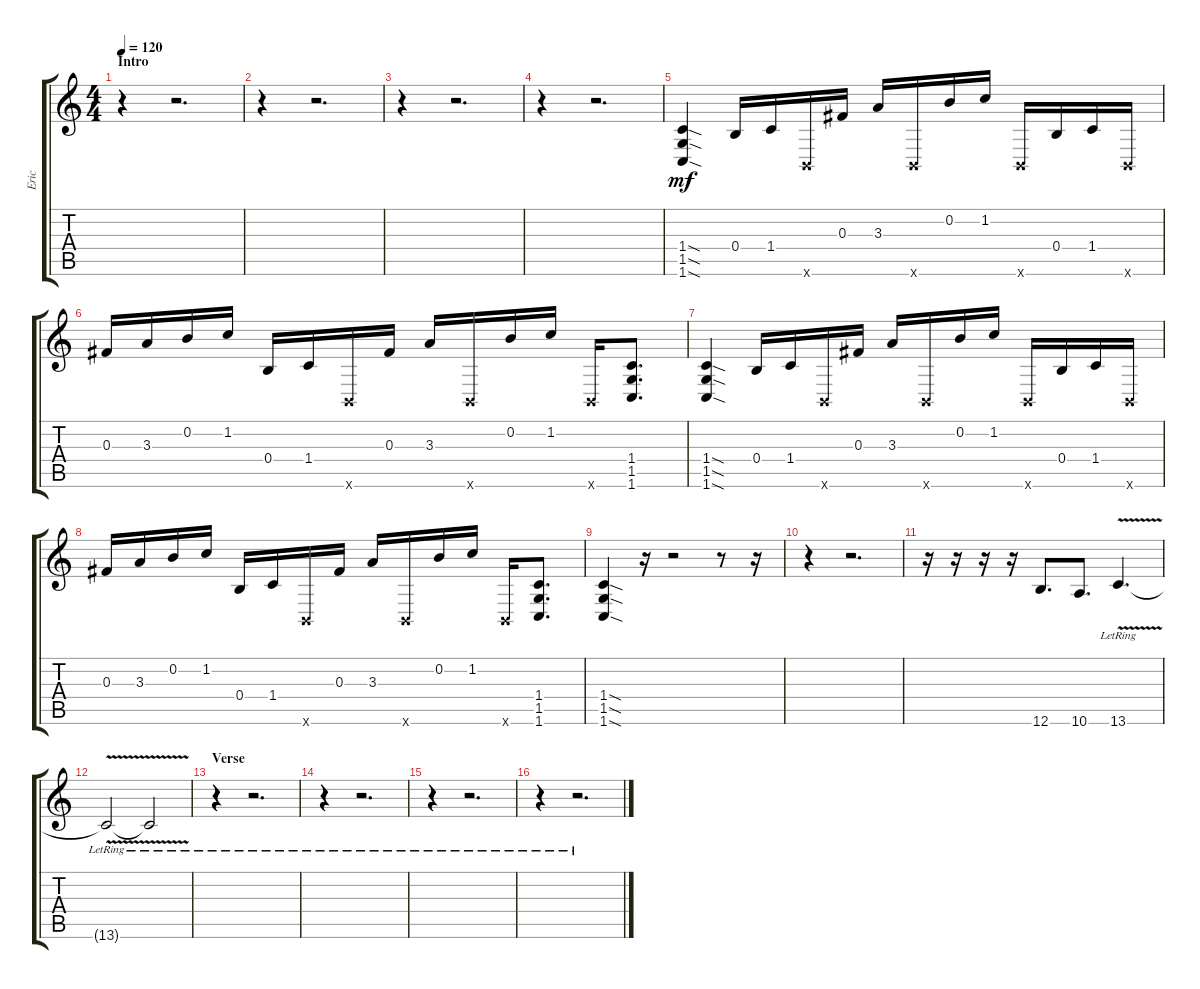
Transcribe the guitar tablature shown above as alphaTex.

\track ("Eric" "Eric") {instrument distortionguitar}
\staff {score tabs}
\tuning (B3 B3 Gb3 B2 Gb2 B1) {hide}
\ts (4 4)
\section ("" "Intro")
\tempo 120
\clef g2
\ks c
r.4{dy mf instrument distortionguitar} r.2{d} |
r.4 r.2{d} |
r.4 r.2{d} |
r.4 r.2{d} |
(1.4{sod} 1.5{sod} 1.6{sod}).4 0.4.16 1.4.16 0.6{x}.16 0.3.16 3.3.16 0.6{x}.16 0.2.16 1.2.16 0.6{x}.16 0.4.16 1.4.16 0.6{x}.16 |
0.3.16 3.3.16 0.2.16 1.2.16 0.4.16 1.4.16 0.6{x}.16 0.3.16 3.3.16 0.6{x}.16 0.2.16 1.2.16 0.6{x}.16 (1.4 1.5 1.6).8{d} |
(1.4{sod} 1.5{sod} 1.6{sod}).4 0.4.16 1.4.16 0.6{x}.16 0.3.16 3.3.16 0.6{x}.16 0.2.16 1.2.16 0.6{x}.16 0.4.16 1.4.16 0.6{x}.16 |
0.3.16 3.3.16 0.2.16 1.2.16 0.4.16 1.4.16 0.6{x}.16 0.3.16 3.3.16 0.6{x}.16 0.2.16 1.2.16 0.6{x}.16 (1.4 1.5 1.6).8{d} |
(1.4{sod} 1.5{sod} 1.6{sod}).4 r.16 r.2 r.8 r.16 |
r.4 r.2{d} |
r.16 r.16 r.16 r.16 12.6.8{d} 10.6.8{d} 13.6{v lr}.4{d} |
13.6{v lr t}.2 13.6{v lr t}.2 |
\section ("" "Verse")
r.4 r.2{d} |
r.4 r.2{d} |
r.4 r.2{d} |
r.4 r.2{d}
